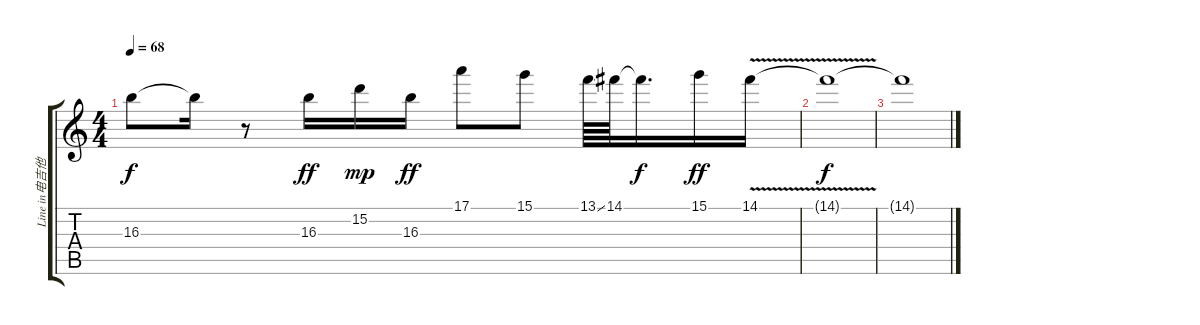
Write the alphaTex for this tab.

\track ("Line in电吉他2" "Line in电吉他") {instrument electricguitarjazz}
\staff {score tabs}
\tuning (E4 B3 G3 D3 A2 E2) {hide}
\ts (4 4)
\tempo 68
\clef g2
\ks c
16.3{t}.8{dy f} 16.3{t}.16 r.8 16.3.16{dy ff volume 1} 15.2.16{dy mp} 16.3.16{dy ff} 17.1.8 15.1.8 13.1{ss}.64 14.1.64 14.1{t}.16{d dy f} 15.1.16{dy ff} 14.1{v}.16 |
14.1{t}.1{dy f} |
14.1{t}.1
